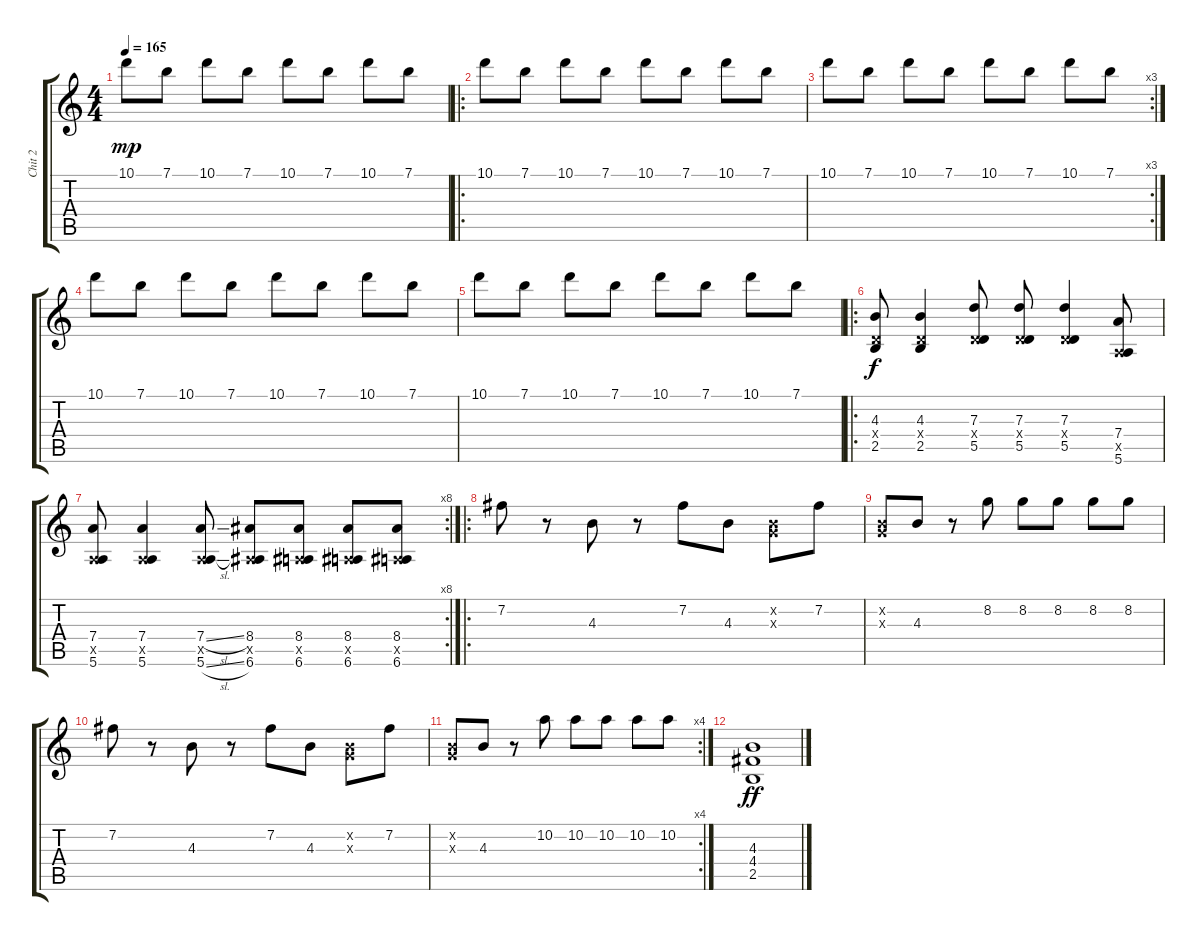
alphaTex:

\track ("Chit 2" "Chit 2") {instrument distortionguitar}
\staff {score tabs}
\tuning (E4 B3 G3 D3 A2 E2) {hide}
\ts (4 4)
\tempo 165
\clef g2
\ks c
10.1.8{dy mp} 7.1.8 10.1.8 7.1.8 10.1.8 7.1.8 10.1.8 7.1.8 |
\ro
10.1.8 7.1.8 10.1.8 7.1.8 10.1.8 7.1.8 10.1.8 7.1.8 |
\rc 3
10.1.8 7.1.8 10.1.8 7.1.8 10.1.8 7.1.8 10.1.8 7.1.8 |
10.1.8 7.1.8 10.1.8 7.1.8 10.1.8 7.1.8 10.1.8 7.1.8 |
10.1.8 7.1.8 10.1.8 7.1.8 10.1.8 7.1.8 10.1.8 7.1.8 |
\ro
(4.3 0.4{x} 2.5).8{dy f} (4.3 0.4{x} 2.5).4 (7.3 0.4{x} 5.5).8 (7.3 0.4{x} 5.5).8 (7.3 0.4{x} 5.5).4 (7.4 0.5{x} 5.6).8 |
\rc 8
(7.4 0.5{x} 5.6).8 (7.4 0.5{x} 5.6).4 (7.4{sl} 0.5{x} 5.6{sl}).8 (8.4 0.5{x} 6.6).8 (8.4 0.5{x} 6.6).8 (8.4 0.5{x} 6.6).8 (8.4 0.5{x} 6.6).8 |
\ro
7.2.8 r.8 4.3.8 r.8 7.2.8 4.3.8 (0.2{x} 0.3{x}).8 7.2.8 |
(0.2{x} 0.3{x}).8 4.3.8 r.8 8.2.8 8.2.8 8.2.8 8.2.8 8.2.8 |
7.2.8 r.8 4.3.8 r.8 7.2.8 4.3.8 (0.2{x} 0.3{x}).8 7.2.8 |
\rc 4
(0.2{x} 0.3{x}).8 4.3.8 r.8 10.2.8 10.2.8 10.2.8 10.2.8 10.2.8 |
(4.3 4.4 2.5).1{dy ff}
